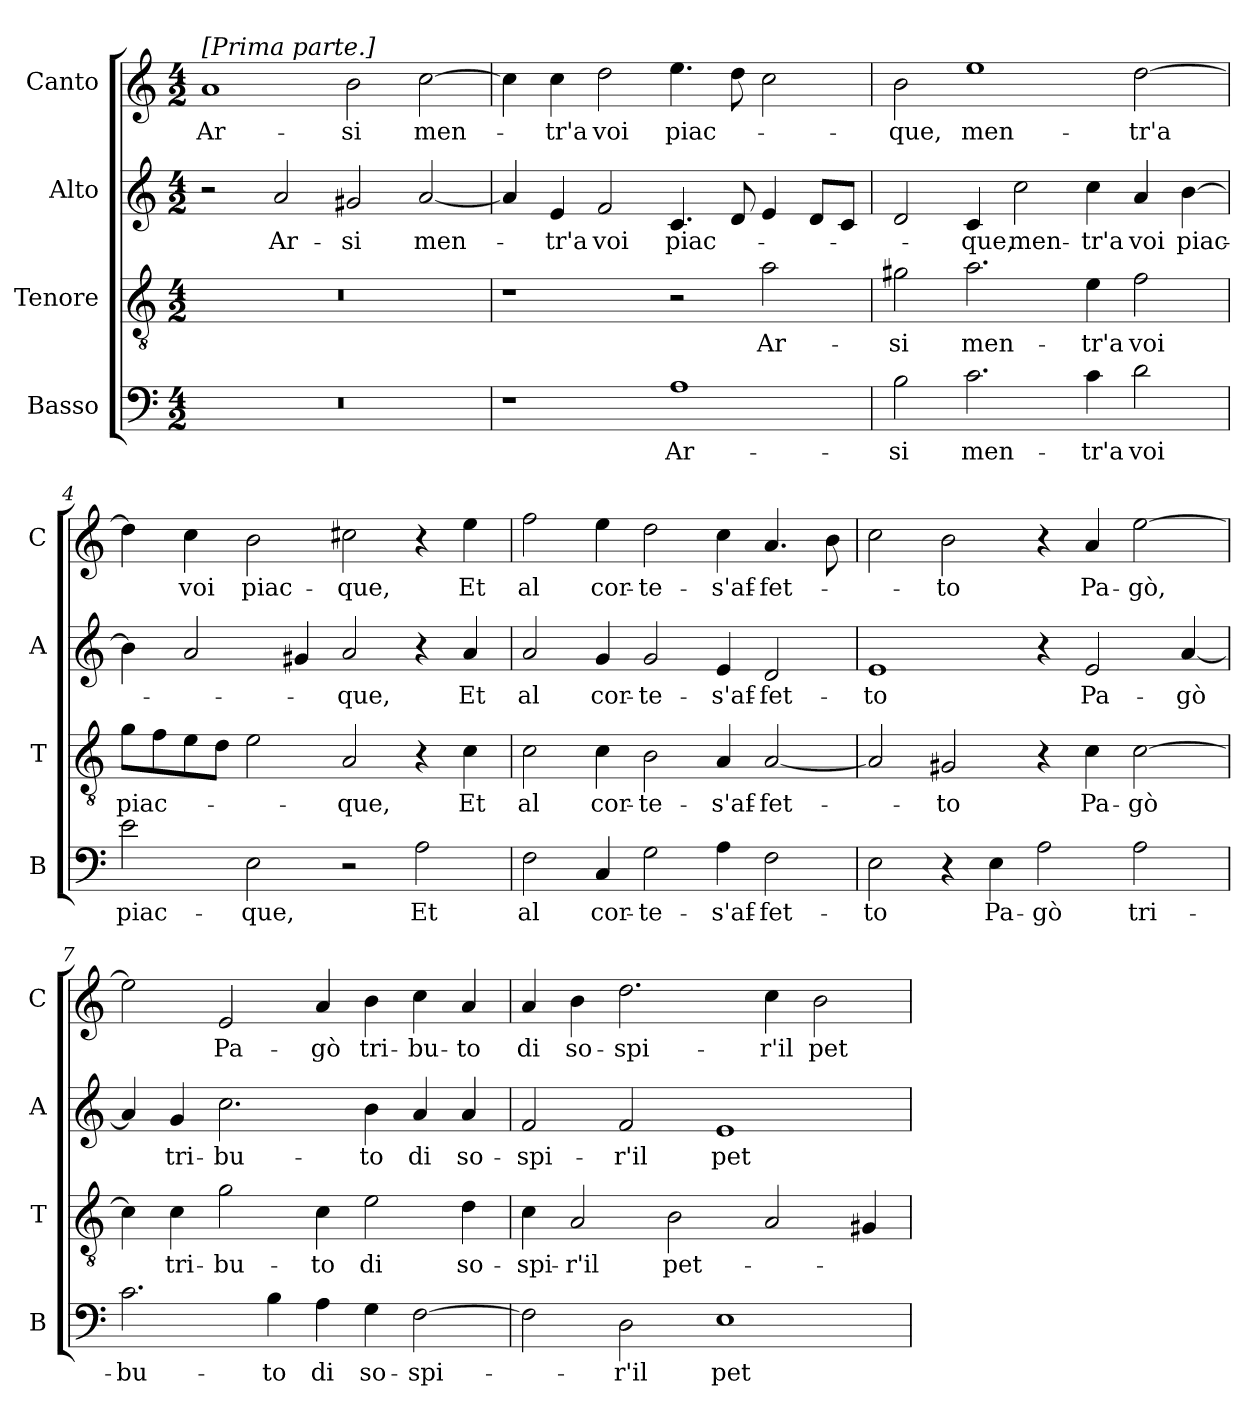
**kern	**text	**kern	**text	**kern	**text	**kern	**text
*part4	*part4	*part3	*part3	*part2	*part2	*part1	*part1
*staff4	*staff4	*staff3	*staff3	*staff2	*staff2	*staff1	*staff1
*I"Basso	*	*I"Tenore	*	*I"Alto	*	*I"Canto	*
*I'B	*	*I'T	*	*I'A	*	*I'C	*
*clefF4	*	*clefGv2	*	*clefG2	*	*clefG2	*
*k[]	*	*k[]	*	*k[]	*	*k[]	*
*M4/2	*	*M4/2	*	*M4/2	*	*M4/2	*
=1	=1	=1	=1	=1	=1	=1	=1
!	!	!	!	!	!	!LO:TX:a:t=[Prima parte.]	!
0r	.	0r	.	2r	.	1a	Ar-
.	.	.	.	2a	Ar-	.	.
.	.	.	.	2g#X	-si	2b	-si
.	.	.	.	[2a	men-	[2cc	men-
=2	=2	=2	=2	=2	=2	=2	=2
1r	.	1r	.	4a]	.	4cc]	.
.	.	.	.	4e	-tr'a	4cc	-tr'a
.	.	.	.	2f	voi	2dd	voi
1A	Ar-	2r	.	4.c	piac-	4.ee	piac-
.	.	.	.	8d	.	8dd	.
.	.	2a	Ar-	4e	.	2cc	.
.	.	.	.	8dL	.	.	.
.	.	.	.	8cJ	.	.	.
=3	=3	=3	=3	=3	=3	=3	=3
2B	-si	2g#X	-si	2d	.	2b	-que,
2.c	men-	2.a	men-	4c	-que,	1ee	men-
.	.	.	.	2cc	men-	.	.
4c	-tr'a	4e	-tr'a	4cc	-tr'a	.	.
2d	voi	2f	voi	4a	voi	[2dd	-tr'a
.	.	.	.	[4b	piac-	.	.
=4	=4	=4	=4	=4	=4	=4	=4
2e	piac-	8gL	piac-	4b]	.	4dd]	.
.	.	8f	.	.	.	.	.
.	.	8e	.	2a	.	4cc	voi
.	.	8dJ	.	.	.	.	.
2E	-que,	2e	.	.	.	2b	piac-
.	.	.	.	4g#X	.	.	.
2r	.	2A	-que,	2a	-que,	2cc#X	-que,
2A	Et	4r	.	4r	.	4r	.
.	.	4c	Et	4a	Et	4ee	Et
=5	=5	=5	=5	=5	=5	=5	=5
2F	al	2c	al	2a	al	2ff	al
4C	cor-	4c	cor-	4g	cor-	4ee	cor-
2G	-te-	2B	-te-	2g	-te-	2dd	-te-
4A	-s'af-	4A	-s'af-	4e	-s'af-	4cc	-s'af-
2F	-fet-	[2A	-fet-	2d	-fet-	4.a	-fet-
.	.	.	.	.	.	8b	.
=6	=6	=6	=6	=6	=6	=6	=6
2E	-to	2A]	.	1e	-to	2cc	.
4r	.	2G#X	-to	.	.	2b	-to
4E	Pa-	.	.	.	.	.	.
2A	-gò	4r	.	4r	.	4r	.
.	.	4c	Pa-	2e	Pa-	4a	Pa-
2A	tri-	[2c	-gò	.	.	[2ee	-gò,
.	.	.	.	[4a	-gò	.	.
=7	=7	=7	=7	=7	=7	=7	=7
2.c	-bu-	4c]	.	4a]	.	2ee]	.
.	.	4c	tri-	4g	tri-	.	.
.	.	2g	-bu-	2.cc	-bu-	2e	Pa-
4B	-to	.	.	.	.	.	.
4A	di	4c	-to	.	.	4a	-gò
4G	so-	2e	di	4b	-to	4b	tri-
[2F	-spi-	.	.	4a	di	4cc	-bu-
.	.	4d	so-	4a	so-	4a	-to
=8	=8	=8	=8	=8	=8	=8	=8
2F]	.	4c	-spi-	2f	-spi-	4a	di
.	.	2A	-r'il	.	.	4b	so-
2D	-r'il	.	.	2f	-r'il	2.dd	-spi-
.	.	2B	pet-	.	.	.	.
1E	pet-	.	.	1e	pet-	.	.
.	.	2A	.	.	.	4cc	-r'il
.	.	.	.	.	.	2b	pet-
.	.	4G#X	.	.	.	.	.
=	=	=	=	=	=	=	=
*-	*-	*-	*-	*-	*-	*-	*-
